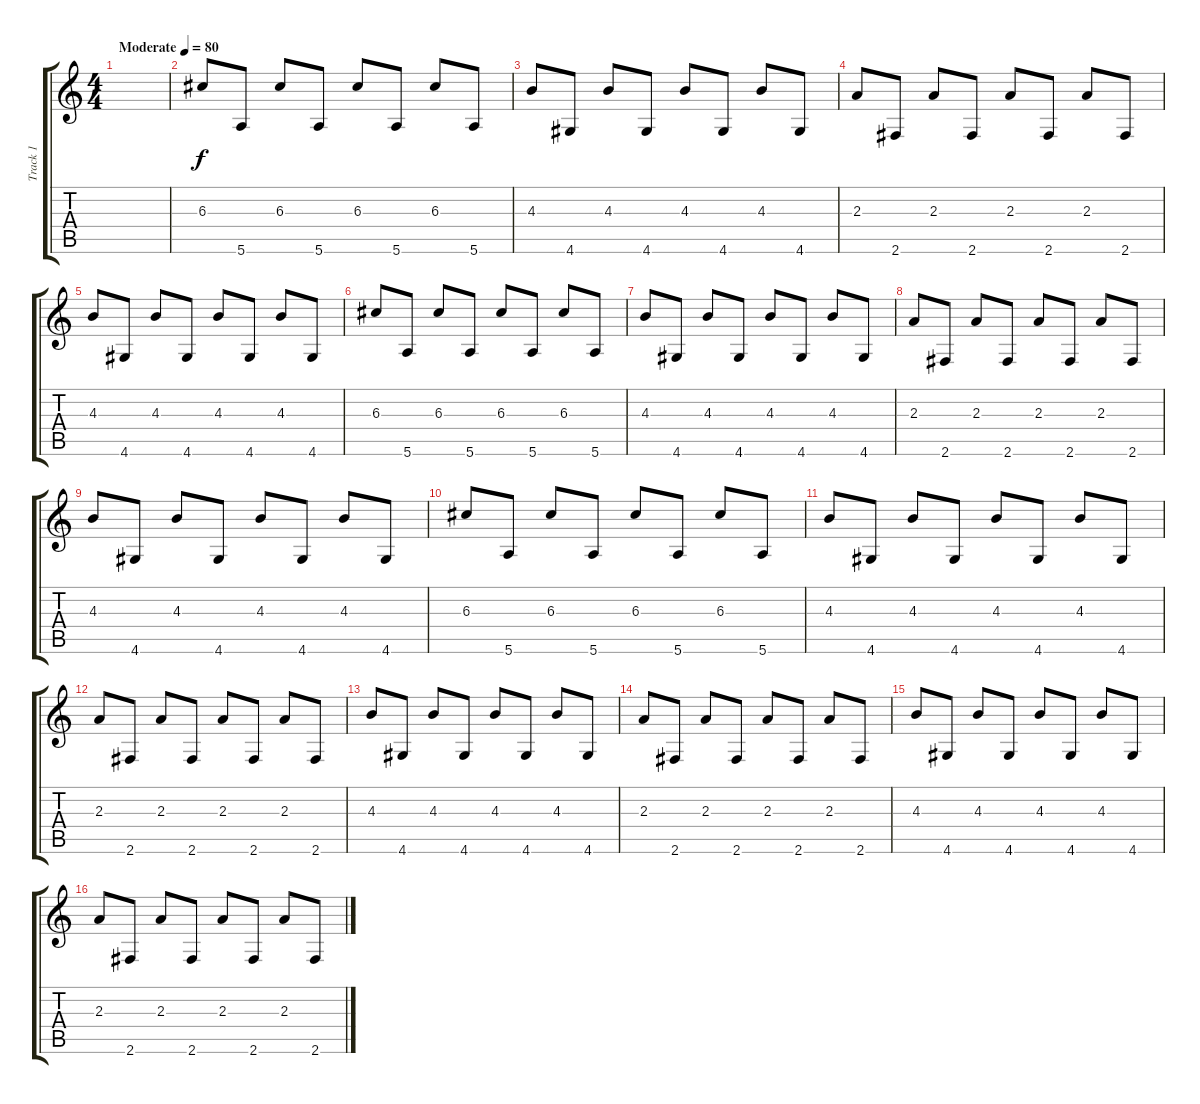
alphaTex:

\track ("Track 1" "Track 1") {instrument acousticguitarsteel}
\staff {score tabs}
\tuning (E4 B3 G3 D3 A2 E2) {hide}
\ts (4 4)
\tempo (80 "Moderate")
\clef g2
\ks c
|
6.3.8 5.6.8 6.3.8 5.6.8 6.3.8 5.6.8 6.3.8 5.6.8 |
4.3.8 4.6.8 4.3.8 4.6.8 4.3.8 4.6.8 4.3.8 4.6.8 |
2.3.8 2.6.8 2.3.8 2.6.8 2.3.8 2.6.8 2.3.8 2.6.8 |
4.3.8 4.6.8 4.3.8 4.6.8 4.3.8 4.6.8 4.3.8 4.6.8 |
6.3.8 5.6.8 6.3.8 5.6.8 6.3.8 5.6.8 6.3.8 5.6.8 |
4.3.8 4.6.8 4.3.8 4.6.8 4.3.8 4.6.8 4.3.8 4.6.8 |
2.3.8 2.6.8 2.3.8 2.6.8 2.3.8 2.6.8 2.3.8 2.6.8 |
4.3.8 4.6.8 4.3.8 4.6.8 4.3.8 4.6.8 4.3.8 4.6.8 |
6.3.8 5.6.8 6.3.8 5.6.8 6.3.8 5.6.8 6.3.8 5.6.8 |
4.3.8 4.6.8 4.3.8 4.6.8 4.3.8 4.6.8 4.3.8 4.6.8 |
2.3.8 2.6.8 2.3.8 2.6.8 2.3.8 2.6.8 2.3.8 2.6.8 |
4.3.8 4.6.8 4.3.8 4.6.8 4.3.8 4.6.8 4.3.8 4.6.8 |
2.3.8 2.6.8 2.3.8 2.6.8 2.3.8 2.6.8 2.3.8 2.6.8 |
4.3.8 4.6.8 4.3.8 4.6.8 4.3.8 4.6.8 4.3.8 4.6.8 |
2.3.8 2.6.8 2.3.8 2.6.8 2.3.8 2.6.8 2.3.8 2.6.8
